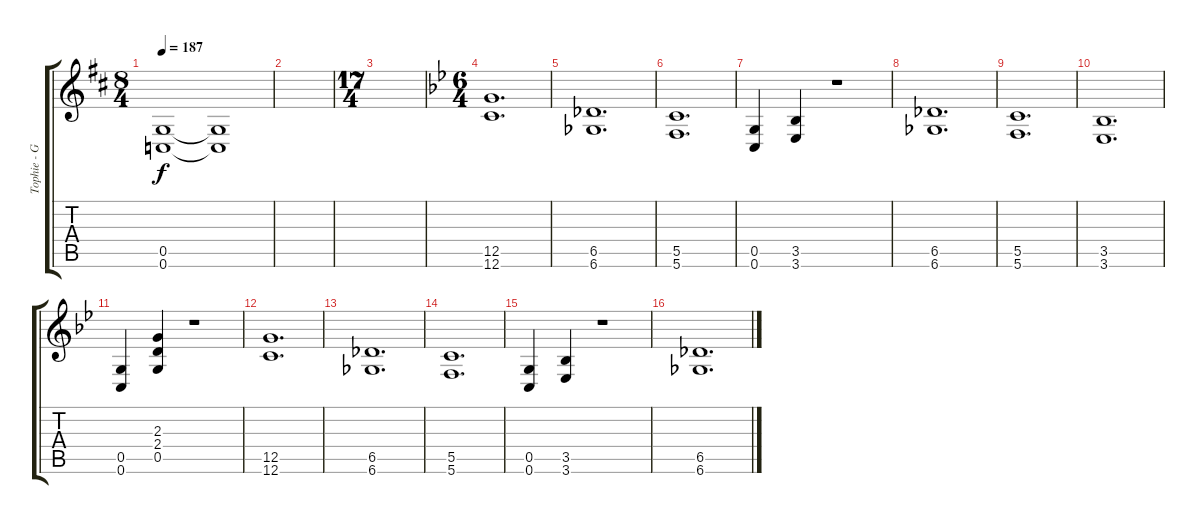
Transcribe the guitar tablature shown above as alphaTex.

\track ("Tophie - Guitar 1" "Tophie - G") {instrument distortionguitar}
\staff {score tabs}
\tuning (D4 A3 F3 C3 G2 C2) {hide}
\ts (8 4)
\tempo 187
\clef g2
\ks d
(0.5{t} 0.6{t}).1{dy f} (0.5{t} 0.6{t}).1 |
|
\ts (17 4)
|
\ts (6 4)
\ks bb
(12.5 12.6).1{d} |
(6.5 6.6).1{d} |
(5.5 5.6).1{d} |
(0.5 0.6).4 (3.5 3.6).4 r.1 |
(6.5 6.6).1{d} |
(5.5 5.6).1{d} |
(3.5 3.6).1{d} |
(0.5 0.6).4 (2.3 2.4 0.5).4 r.1 |
(12.5 12.6).1{d} |
(6.5 6.6).1{d} |
(5.5 5.6).1{d} |
(0.5 0.6).4 (3.5 3.6).4 r.1 |
(6.5 6.6).1{d}
